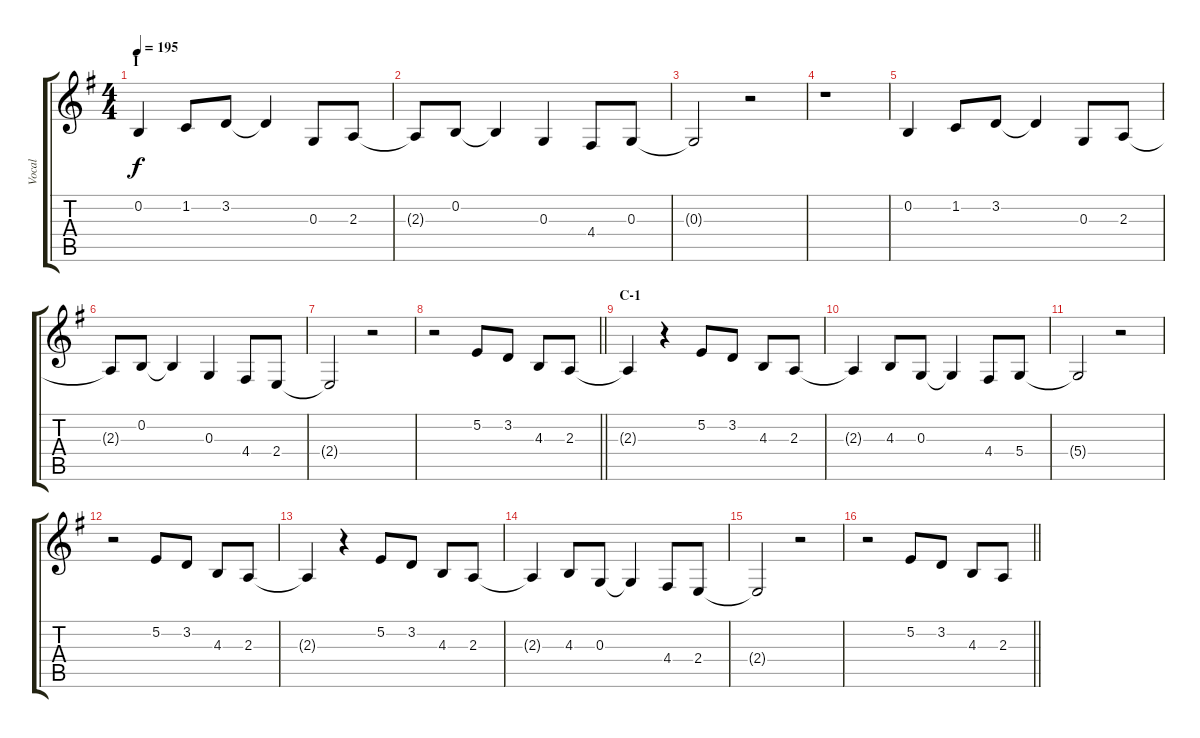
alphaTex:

\track ("Vocal" "Vocal") {instrument altosax}
\staff {score tabs}
\tuning (E4 B3 G3 D3 A2 E2) {hide}
\ts (4 4)
\section ("" "I")
\tempo 195
\clef g2
\ks g
0.2.4{dy f} 1.2.8 3.2.8 3.2{t}.4 0.3.8 2.3.8 |
2.3{t}.8 0.2.8 0.2{t}.4 0.3.4 4.4.8 0.3.8 |
0.3{t}.2 r.2 |
r.1 |
0.2.4 1.2.8 3.2.8 3.2{t}.4 0.3.8 2.3.8 |
2.3{t}.8 0.2.8 0.2{t}.4 0.3.4 4.4.8 2.4.8 |
2.4{t}.2 r.2 |
\barLineRight lightlight
r.2 5.2.8 3.2.8 4.3.8 2.3.8 |
\section ("" "C-1")
2.3{t}.4 r.4 5.2.8 3.2.8 4.3.8 2.3.8 |
2.3{t}.4 4.3.8 0.3.8 0.3{t}.4 4.4.8 5.4.8 |
5.4{t}.2 r.2 |
r.2 5.2.8 3.2.8 4.3.8 2.3.8 |
2.3{t}.4 r.4 5.2.8 3.2.8 4.3.8 2.3.8 |
2.3{t}.4 4.3.8 0.3.8 0.3{t}.4 4.4.8 2.4.8 |
2.4{t}.2 r.2 |
\barLineRight lightlight
r.2 5.2.8 3.2.8 4.3.8 2.3.8
